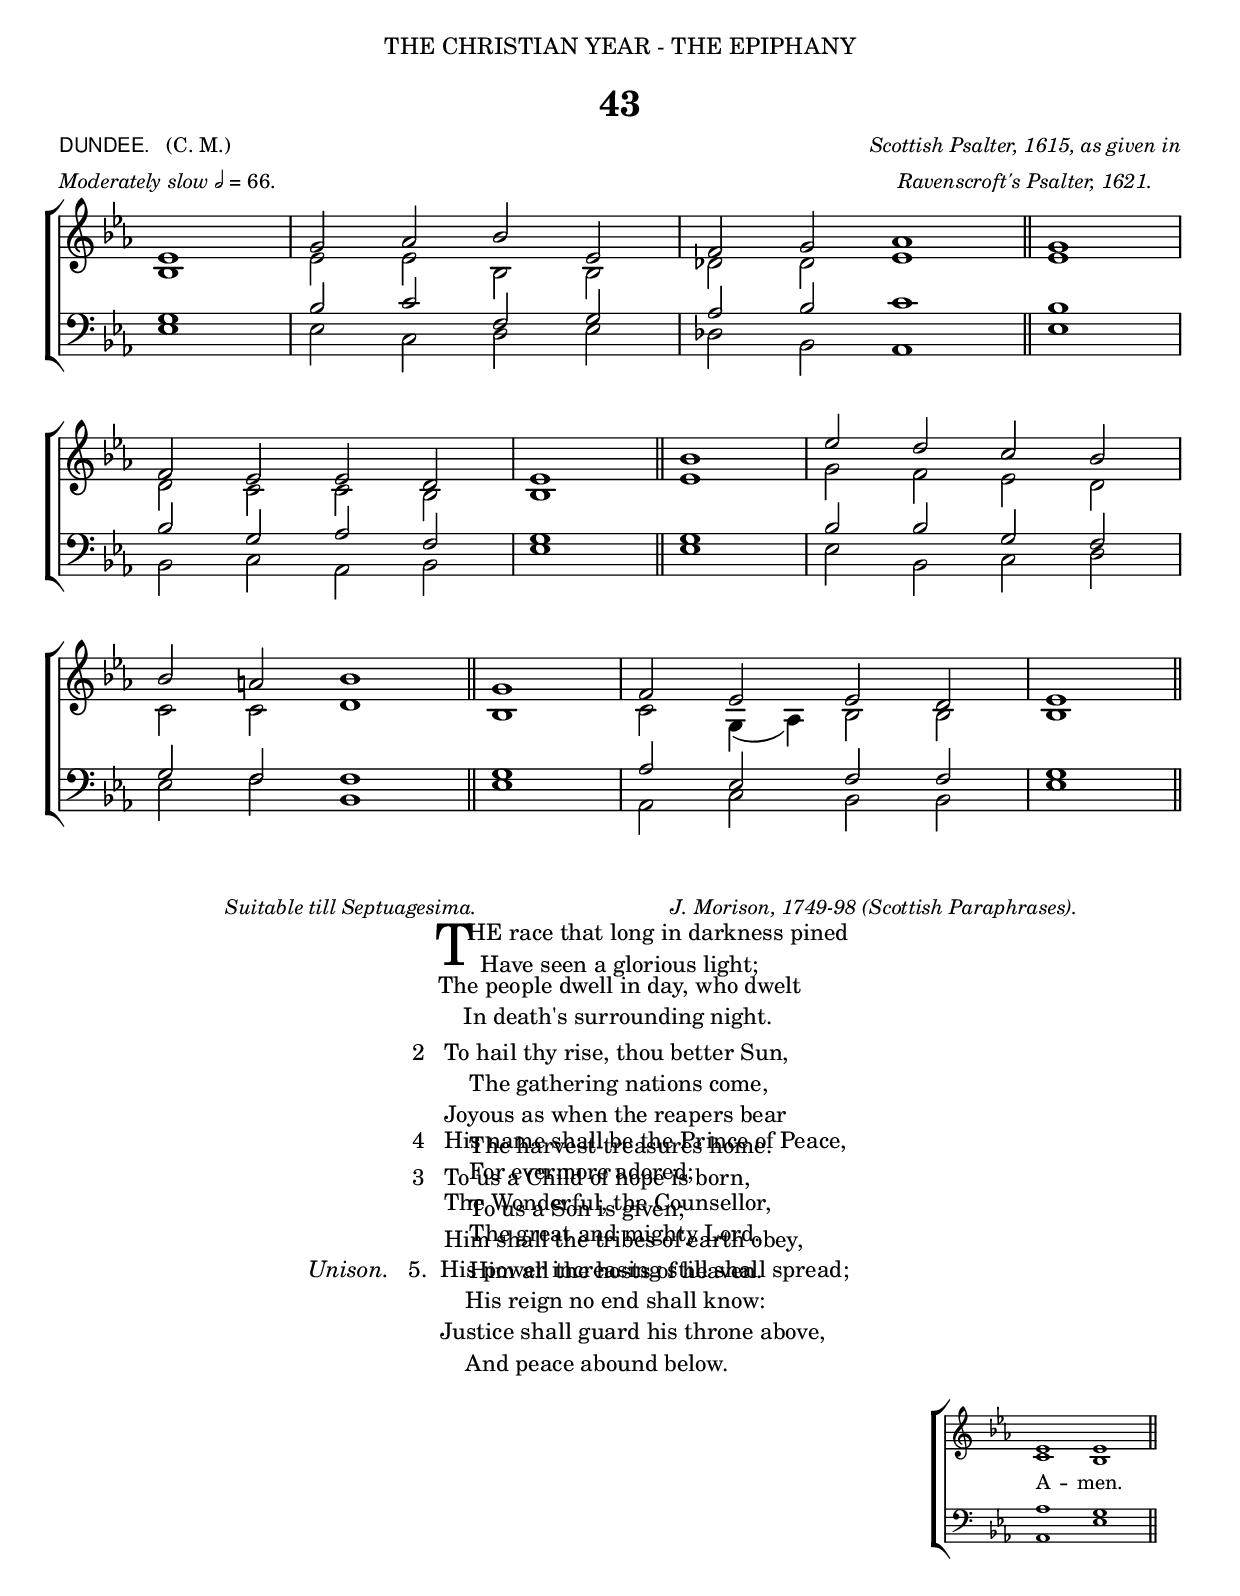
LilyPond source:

%%%096.png
%%%Hymn 43 Dundee "The race that long in darkness pined"
%%%Version 4

\version "2.10"

\header {
  dedication = \markup { \center-align { "THE CHRISTIAN YEAR - THE EPIPHANY"
		\hspace #0.1 }}	
  title = "43"
  
  meter = \markup {  \small { \column {  \line { \sans {"DUNDEE."} \hspace #1 \roman {"(C. M.)"}}
                                        \line { \italic {Moderately slow} \fontsize #-5 \general-align #Y #DOWN \note #"2" #1 = 66.}}}}   
  
  arranger =  \markup {  \small \center-align {
		            \line{ \italic {"Scottish Psalter, 1615, as given in" } }
			    \line { \italic { "Ravenscroft's Psalter, 1621."}}}}
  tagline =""
}


%%%%%%%%%%%%%%%%%%%%%%%%%%%%%%%%%%%%% Macros

%%% barline which forbids linebreaks

nbbar = {\bar "|" \noBreak }

%%% macro to specify a partial measure in the middle of a piece.
%%% Manual does not recommend using \partial in the middle of a piece.
%%% In this case, the macro specifies that 2 1/2 notes in a 4/2 measure have past,
%%% hence we are halfway through the measure
halfmeasure =  \set Score.measurePosition = #(ly:make-moment 2 2)

%%%%%%%%%%%%%%%%%%%%%%%%%% End of Macro definitions	   
	      
%%% SATB voices

soprano = \relative c' {
  \partial 1 ees1 | g2 aes2 bes2 ees,2 | f2 g2 aes1 \bar "||" \halfmeasure g1 \bar "|" \break
  f2 ees2 ees2 d2 | ees1 \bar "||" bes'1 | ees2 d2 c2 bes2 | \break
  bes2 a2 bes1 \bar "||" g1 | f2 ees2 ees2 d2 | ees1 \bar "||" 
}

alto = \relative c' {
  bes1 | ees2 ees2 bes2 bes2 | des2 des2 ees1 \bar "||" ees1 | 
  d2 c2 c2 bes2 | bes1 \bar "||" ees1 | g2 f2 ees2 d2 | 
  c2 c2 d1 \bar "||" \halfmeasure bes1 | c2 g4 ( aes4 -) bes2 bes2 | bes1 \bar "||" 
}

tenor = \relative c { \clef bass
  g'1 | bes2 c2 f,2 g2 | aes2 bes2 c1 \bar "||" bes1 | 
  bes2 g2 aes2 f2 | g1 \bar "||" g1 | bes2 bes2 g2 f2 | 
  g2 f2 f1 \bar "||" g1 | aes2 ees2 f2 f2 | g1 \bar "||" 
}

bass = \relative c { \clef bass
  ees1 | ees2 c2 d2 ees2 | des2 bes2 aes1 \bar "||" ees'1 | 
  bes2 c2 aes2 bes2 | ees1 \bar "||" ees1 | ees2 bes2 c2 d2 | 
  ees2 f2 bes,1 \bar "||" ees1 | aes,2 c2 bes2 bes2 | ees1 \bar "||" 
} 
  
global = {
  \time 4/2 
  \key ees \major 
  \set Staff.midiInstrument = "church organ"
}


#(ly:set-option 'point-and-click #f)

\paper {
  #(set-paper-size "a4")
%  annotate-spacing = ##t
  print-page-number = ##f
  ragged-last-bottom = ##t
  ragged-bottom = ##t
}

\book{

\score{
\new ChoirStaff	
 <<

	\context Staff = upper << 
	\context Voice = sopranos { \voiceOne \global \soprano }
	\context Voice = altos    {\voiceTwo \global \alto }
	                      >>
        
	\context Staff = lower <<
	\context Voice = tenors { \voiceOne \global \tenor }
	\context Voice = basses { \voiceTwo \global \bass }
			        >> 
			      

 >>
\layout {
		indent=0
%		\context { \Score timing = ##f }
		\context { \Score \remove "Bar_number_engraver" }
		\context { \Staff \remove "Time_signature_engraver" }
		\context { \Score \remove "Mark_engraver"  }
                \context { \Staff \consists "Mark_engraver"  }
	}
	
\midi { 
   \context {
       \Score 
       tempoWholesPerMinute = #(ly:make-moment 69 2)
            }
       }
	
} %%score bracket


%%% Lyric titles

\markup { \hspace #16 \small \italic {"Suitable till Septuagesima." \hspace #18   "J. Morison, 1749-98 (Scottish Paraphrases)." } }

%%% Lyrics

\markup { \hspace #34 %%add space as necc. to center the column
          \column { %% super column of everything
	              \column { %%verse 1 is a column of 2 lines  
	                  \line { \hspace #2.2 \column { \lower #2.4 \fontsize #8 "T" }   %%Drop Cap goes here
				  \hspace #-1.2    %% adjust this if other letters are too far from Drop Cap
				  \column  { \raise #0.0 "HE race that long in darkness pined" "  Have seen a glorious light;" } }          
	                  \line {  \hspace #2.5  %%adjust hspace until this line left edge is flush with Drop Cap
				   \lower  #1.56  %%adjust this until the line spacing looks right
				   \column {   
					   "The people dwell in day, who dwelt"
					   "    In death's surrounding night."
			  		}}
			       
			           } %% finish verse 1	
		       \hspace #1 
           		\line { "2  "
			   \column {	     
				   "To hail thy rise, thou better Sun,"
				   "    The gathering nations come,"
				   "Joyous as when the reapers bear"
				   "    The harvest-treasures home."
			}}
			\hspace #1 % adds vertical spacing between verses
           		\line { "3  "
			  \column {	     
				  "To us a Child of hope is born,"
				  "    To us a Son is given;"
				  "Him shall the tribes of earth obey,"
				  "    Him all the hosts of heaven."
			}}
					
	}  
}
  
	
%%second page
%%fake score block to occupy space and force a pagebreak.  Can't think of a better way of doing this.
\score{
	{s4 }
\header { breakbefore = ##f piece = ##f opus = ##f tagline = ##f }
\layout{	
	\context { \Staff
		\remove Time_signature_engraver
		\remove Key_engraver
		\remove Clef_engraver
		\remove Staff_symbol_engraver
}}}

\markup { \hspace #34   %%add space as necc. to center the column
          \column { 
		\hspace #1 % adds vertical spacing between verses  
           	\line {"4  "
		    \column {	     
				   "His name shall be the Prince of Peace,"
				   "    For evermore adored;"
				   "The Wonderful, the Counsellor,"
				   "    The great and mighty Lord."
			}}  
		\hspace #1 % adds vertical spacing between verses
           	\line { \hspace #-10  \italic "Unison."  "  5. "
		   \column {	     
				  "His power increasing still shall spread;"
				  "    His reign no end shall know:"
				  "Justice shall guard his throne above,"
				  "    And peace abound below."
     			}}
	  }
}% lyric markup bracket

%% Amen score block
\score{
  \new ChoirStaff
   <<
        \context Staff = upper \with { fontSize = #-3  \override StaffSymbol #'staff-space = #(magstep -2) }  
	                      << 
	\context Voice = "sopranos" { \relative c' { \clef treble \global \voiceOne ees1 ees1 \bar "||" }}
	\context Voice = "altos"    { \relative c' {  \clef treble \global \voiceTwo c1 bes1 \bar "||" }}
	                      >>
			      
	\context Lyrics \lyricsto "altos" { \override LyricText #'font-size = #-1 A -- men. }
	
	\context Staff = lower \with { fontSize = #-3  \override StaffSymbol #'staff-space = #(magstep -2) }  
	                       <<
	\context Voice = "tenors" { \relative c { \clef bass \global \voiceThree aes'1 g1 \bar "||" }}
	\context Voice = "basses" { \relative c { \clef bass \global \voiceFour  aes1 ees'1 \bar "||" }}
			        >> 
  >>			      
\header { breakbefore = ##f piece = " " opus = " " }
\layout { 
	ragged-right = ##t
	indent = 15\cm
	\context { \Staff \remove Time_signature_engraver }

       }

\midi { \context { \Score tempoWholesPerMinute = #(ly:make-moment 66 2) }}  %%Amen midi       
       
}  


} %%book bracket
